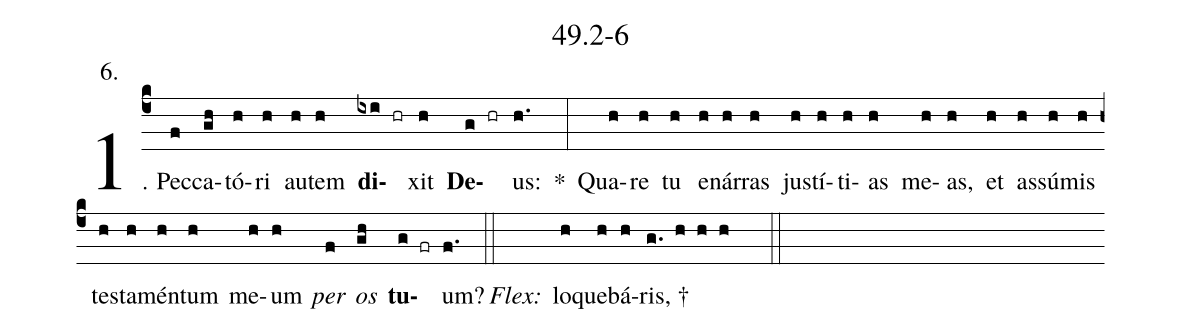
name: 49.2-6;
annotation: 6.;
%%
(c4)1. Pec(f)ca(gh)tó(h)ri(h) au(h)tem(h) <b>di</b>(ixi hr)xit(h) <b>De</b>(g hr)us:(h.) *(:) Qua(h)re(h) tu(h) e(h)nár(h)ras(h) jus(h)tí(h)ti(h)as(h) me(h)as,(h) et(h) as(h)sú(h)mis(h) tes(h)ta(h)mén(h)tum(h) me(h)um(h) <i>per</i>(f) <i>os</i>(gh) <b>tu</b>(g fr)um?(f.) (::)
<i>Flex:</i>()  lo(h)que(h)bá(h)ris, †(g. h h h  ::)

%E(h) u(h) o(f) u(gh) a(g) e.(f.) (::)
